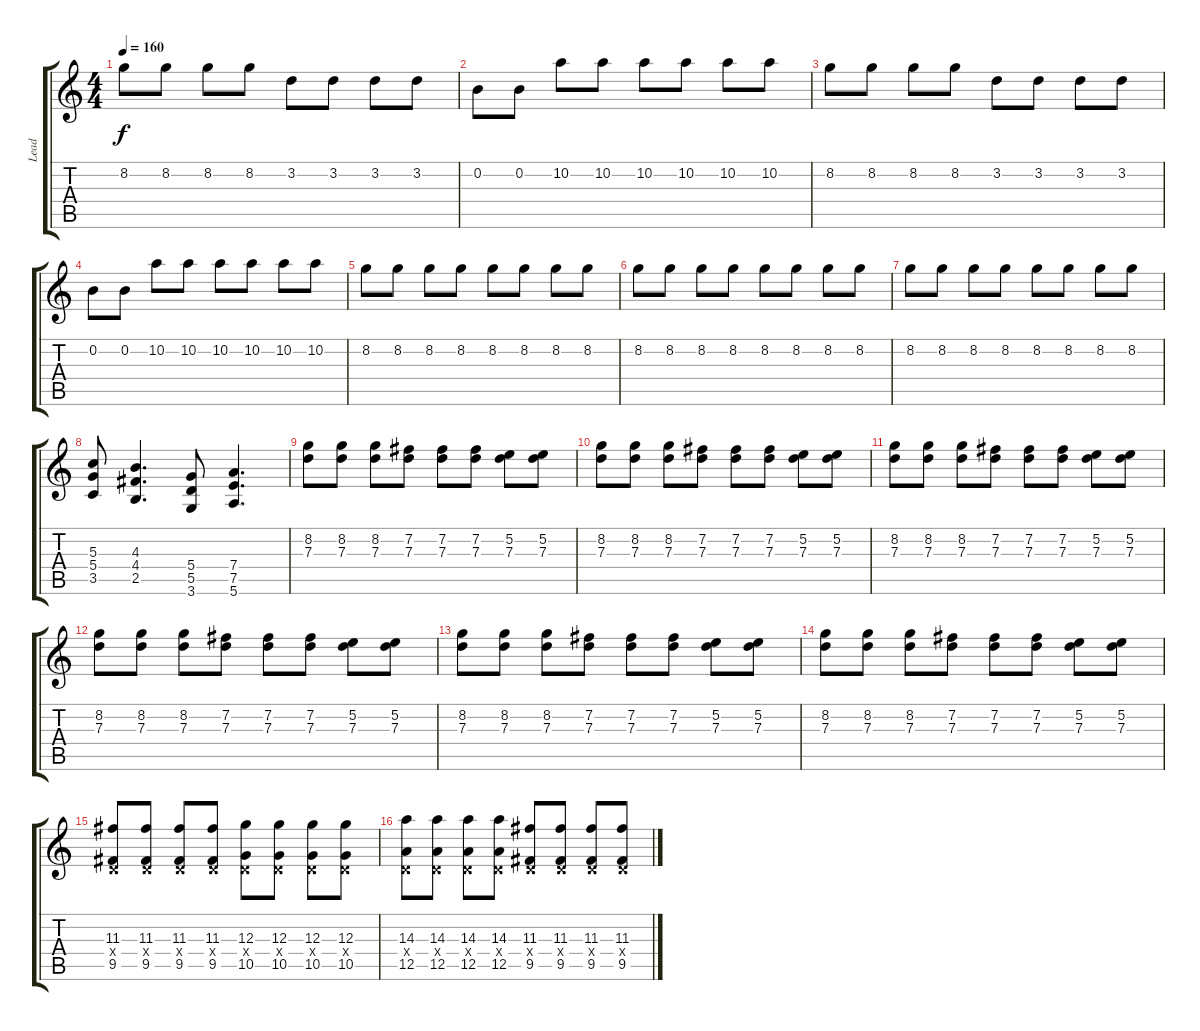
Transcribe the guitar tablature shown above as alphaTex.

\track ("Lead" "Lead") {instrument acousticguitarsteel}
\staff {score tabs}
\tuning (E4 B3 G3 D3 A2 E2) {hide}
\ts (4 4)
\tempo 160
\clef g2
\ks c
8.2.8{dy f} 8.2.8 8.2.8 8.2.8 3.2.8 3.2.8 3.2.8 3.2.8 |
0.2.8 0.2.8 10.2.8 10.2.8 10.2.8 10.2.8 10.2.8 10.2.8 |
8.2.8 8.2.8 8.2.8 8.2.8 3.2.8 3.2.8 3.2.8 3.2.8 |
0.2.8 0.2.8 10.2.8 10.2.8 10.2.8 10.2.8 10.2.8 10.2.8 |
8.2.8 8.2.8 8.2.8 8.2.8 8.2.8 8.2.8 8.2.8 8.2.8 |
8.2.8 8.2.8 8.2.8 8.2.8 8.2.8 8.2.8 8.2.8 8.2.8 |
8.2.8 8.2.8 8.2.8 8.2.8 8.2.8 8.2.8 8.2.8 8.2.8 |
(5.3 5.4 3.5).8 (4.3 4.4 2.5).4{d} (5.4 5.5 3.6).8 (7.4 7.5 5.6).4{d} |
(8.2 7.3).8 (8.2 7.3).8 (8.2 7.3).8 (7.2 7.3).8 (7.2 7.3).8 (7.2 7.3).8 (5.2 7.3).8 (5.2 7.3).8 |
(8.2 7.3).8 (8.2 7.3).8 (8.2 7.3).8 (7.2 7.3).8 (7.2 7.3).8 (7.2 7.3).8 (5.2 7.3).8 (5.2 7.3).8 |
(8.2 7.3).8 (8.2 7.3).8 (8.2 7.3).8 (7.2 7.3).8 (7.2 7.3).8 (7.2 7.3).8 (5.2 7.3).8 (5.2 7.3).8 |
(8.2 7.3).8 (8.2 7.3).8 (8.2 7.3).8 (7.2 7.3).8 (7.2 7.3).8 (7.2 7.3).8 (5.2 7.3).8 (5.2 7.3).8 |
(8.2 7.3).8 (8.2 7.3).8 (8.2 7.3).8 (7.2 7.3).8 (7.2 7.3).8 (7.2 7.3).8 (5.2 7.3).8 (5.2 7.3).8 |
(8.2 7.3).8 (8.2 7.3).8 (8.2 7.3).8 (7.2 7.3).8 (7.2 7.3).8 (7.2 7.3).8 (5.2 7.3).8 (5.2 7.3).8 |
(11.3 0.4{x} 9.5).8 (11.3 0.4{x} 9.5).8 (11.3 0.4{x} 9.5).8 (11.3 0.4{x} 9.5).8 (12.3 0.4{x} 10.5).8 (12.3 0.4{x} 10.5).8 (12.3 0.4{x} 10.5).8 (12.3 0.4{x} 10.5).8 |
(14.3 0.4{x} 12.5).8 (14.3 0.4{x} 12.5).8 (14.3 0.4{x} 12.5).8 (14.3 0.4{x} 12.5).8 (11.3 0.4{x} 9.5).8 (11.3 0.4{x} 9.5).8 (11.3 0.4{x} 9.5).8 (11.3 0.4{x} 9.5).8
